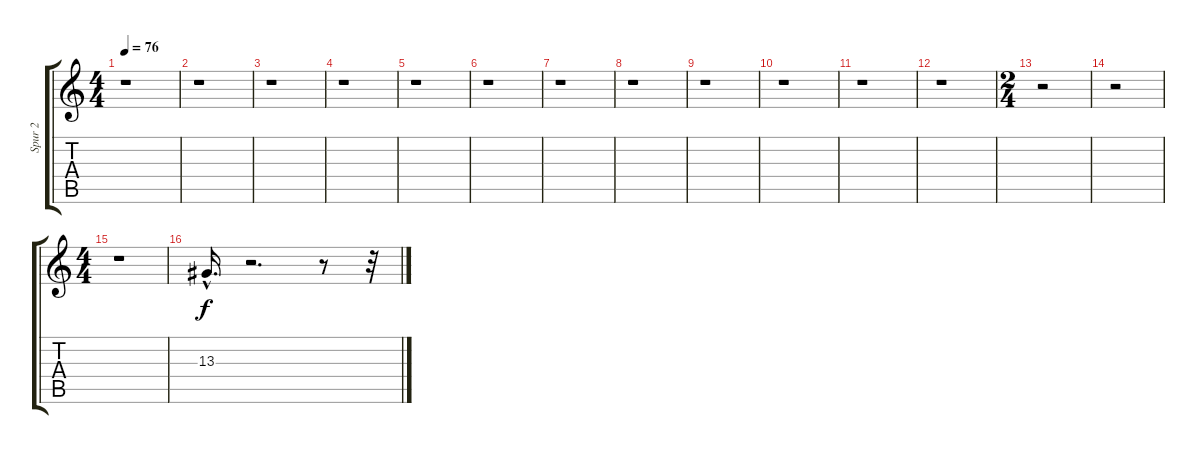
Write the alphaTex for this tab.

\track ("Spur 2" "Spur 2") {instrument stringensemble2}
\staff {score tabs}
\tuning (E4 B3 G3 D3 A2 E2) {hide}
\ts (4 4)
\tempo 76
\clef g2
\ks c
r.1{dy f instrument stringensemble2} |
r.1 |
r.1 |
r.1 |
r.1 |
r.1 |
r.1 |
r.1 |
r.1 |
r.1 |
r.1 |
r.1 |
\ts (2 4)
r.2 |
r.2 |
\ts (4 4)
r.1 |
13.3{hac}.16{d} r.2{d} r.8 r.32
